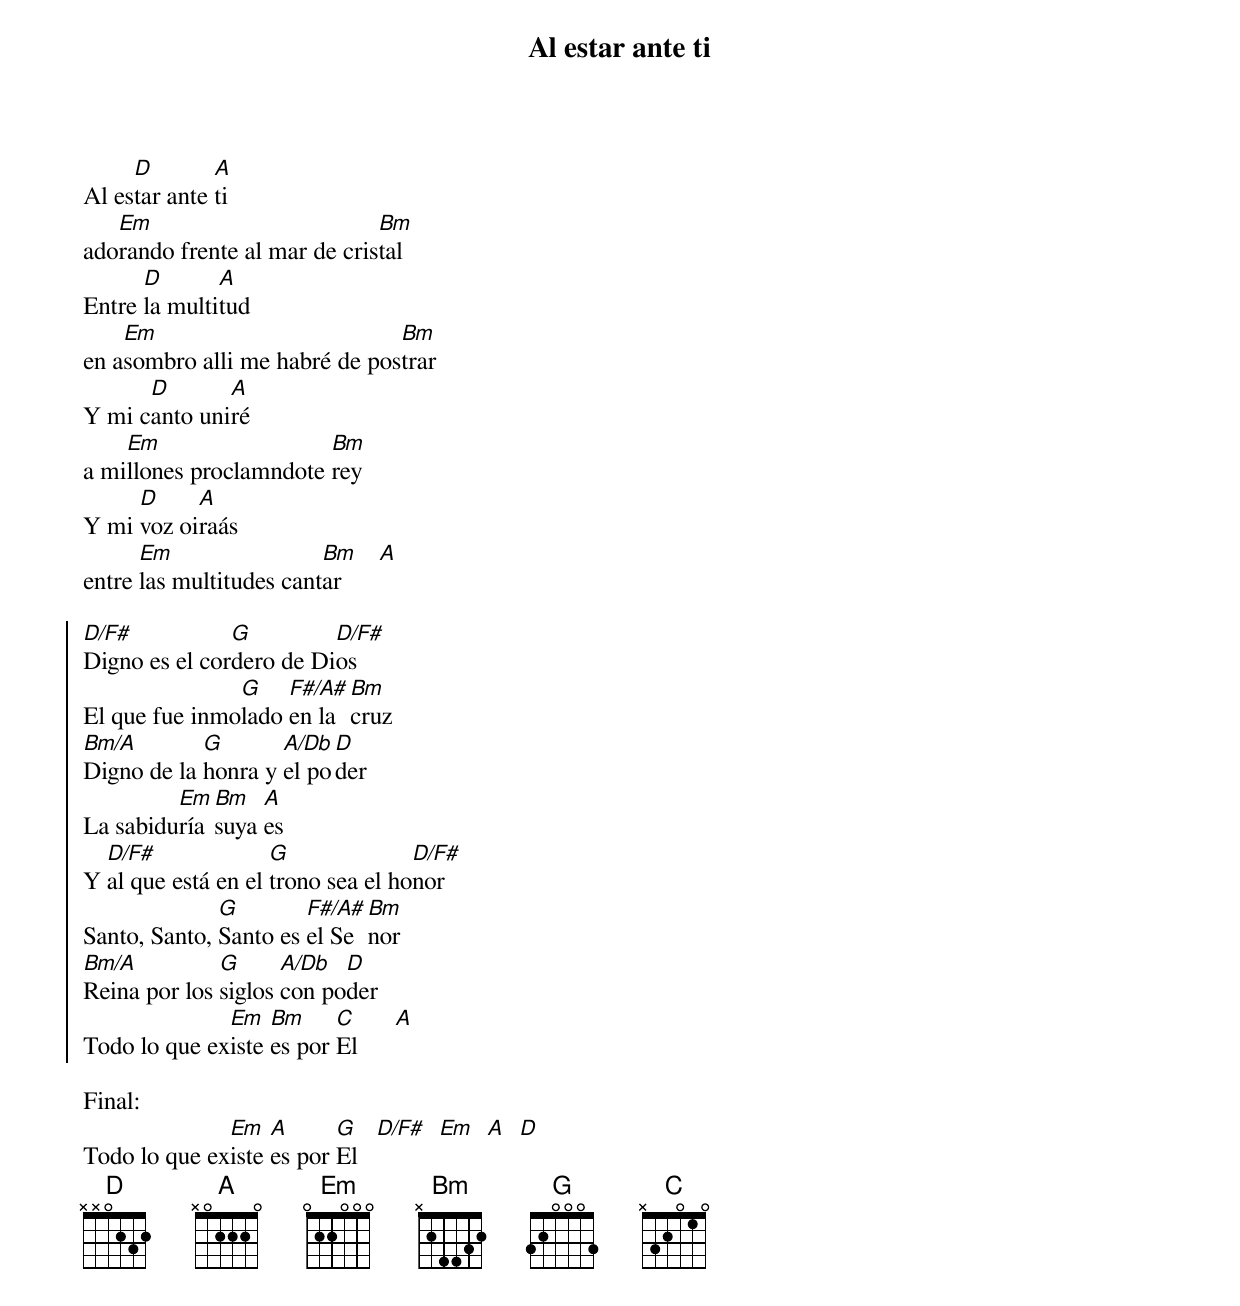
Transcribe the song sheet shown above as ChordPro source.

{title:Al estar ante ti}
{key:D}

Al es[D]tar ante [A]ti
ado[Em]rando frente al mar de cris[Bm]tal
Entre [D]la multi[A]tud
en a[Em]sombro alli me habré de pos[Bm]trar
Y mi c[D]anto uni[A]ré
a mi[Em]llones proclamndote [Bm]rey
Y mi [D]voz oi[A]raás
entre [Em]las multitudes cant[Bm]ar      [A]

{start_of_chorus}
[D/F#]Digno es el cor[G]dero de Di[D/F#]os
El que fue inmo[G]lado [F#/A#]en la [Bm]cruz
[Bm/A]Digno de la [G]honra y [A/Db]el po[D]der
La sabidu[Em]ría [Bm]suya [A]es
Y [D/F#]al que está en el [G]trono sea el ho[D/F#]nor
Santo, Santo, [G]Santo es [F#/A#]el Se[Bm]nor
[Bm/A]Reina por los [G]siglos [A/Db]con po[D]der
Todo lo que ex[Em]iste [Bm]es por [C]El      [A]
{end_of_chorus}

Final:
Todo lo que ex[Em]iste [A]es por [G]El   [D/F#]  [Em]  [A]  [D]
